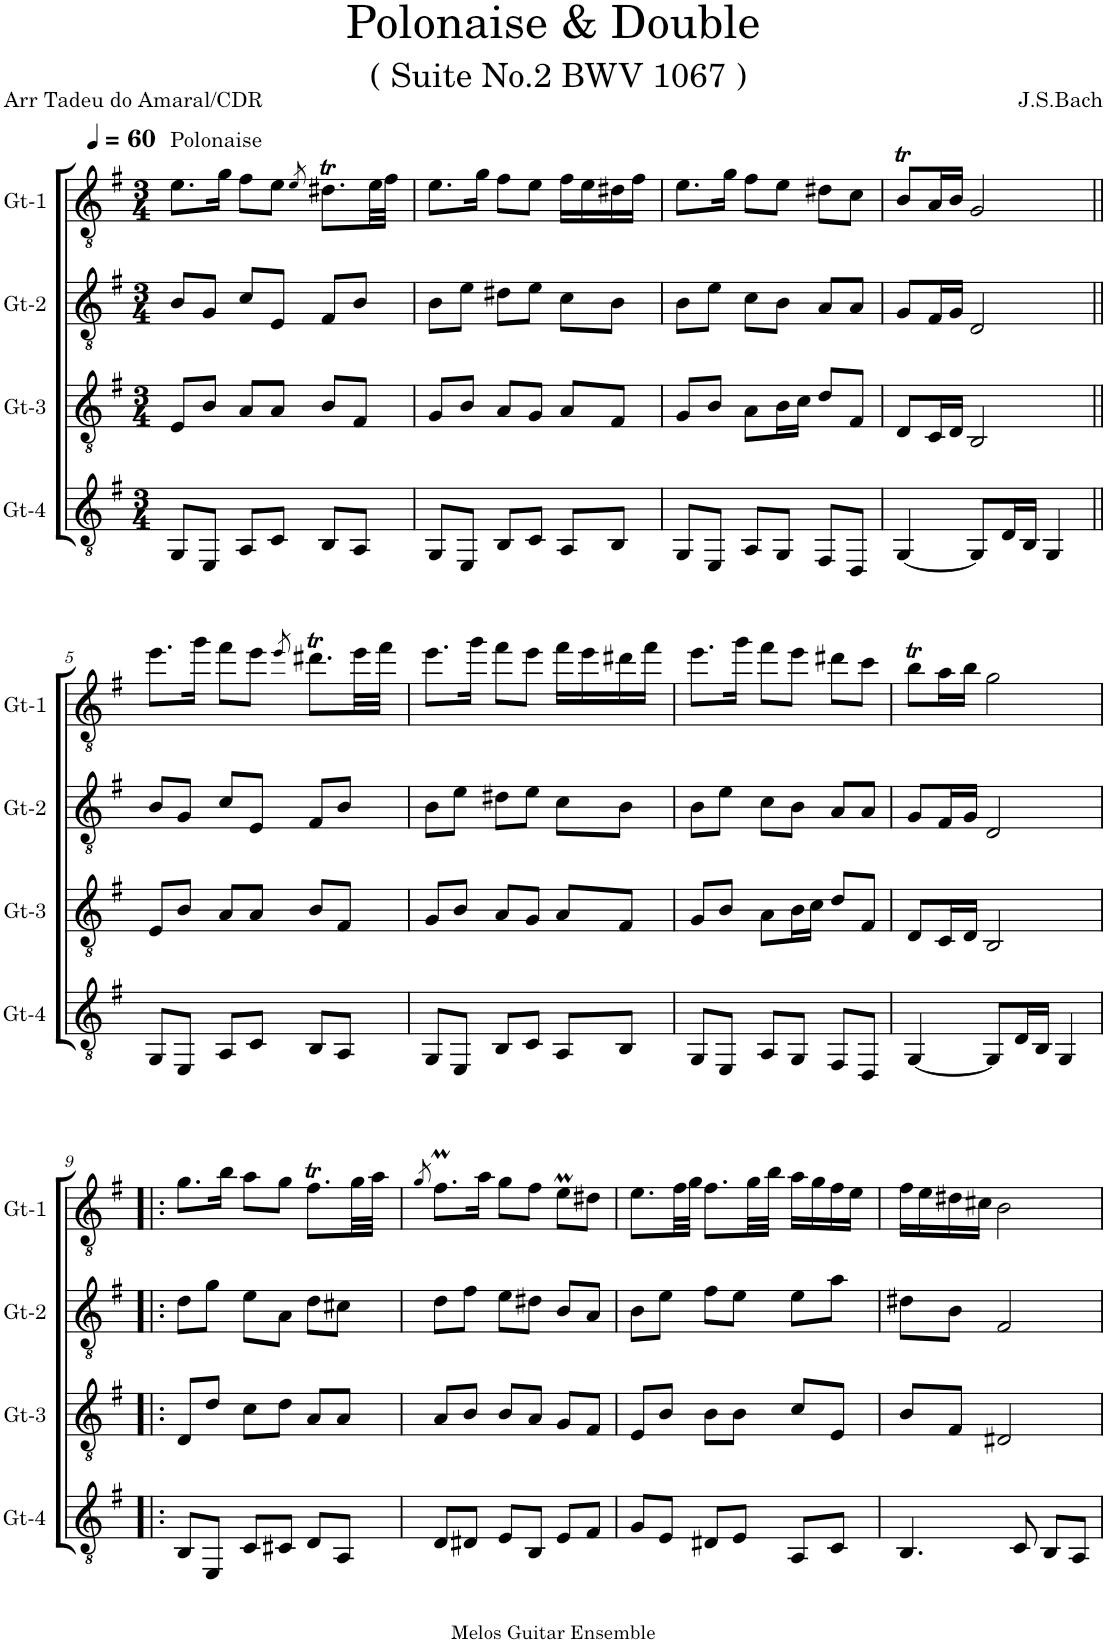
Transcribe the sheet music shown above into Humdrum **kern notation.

**kern	**kern	**kern	**kern
*part4	*part3	*part2	*part1
*staff4	*staff3	*staff2	*staff1
*I"Gt-4	*I"Gt-3	*I"Gt-2	*I"Gt-1
*I'Gt-4	*I'Gt-3	*I'Gt-2	*I'Gt-1
*clefGv2	*clefGv2	*clefGv2	*clefGv2
*k[f#]	*k[f#]	*k[f#]	*k[f#]
*M3/4	*M3/4	*M3/4	*M3/4
*MM60	*MM60	*MM60	*MM60
=1	=1	=1	=1
!	!	!	!LO:TX:a:t=Polonaise
8GG/L	8E/L	8B/L	8.e\L
8EE/J	8B/J	8G/J	.
.	.	.	16g\Jk
8AA/L	8A/L	8c/L	8f#\L
8C/J	8A/J	8E/J	8e\J
.	.	.	8qe/
8BB/L	8B/L	8F#/L	8.d#Xt\L
8AA/J	8F#/J	8B/J	.
.	.	.	32e\LL
.	.	.	32f#\JJJ
=2	=2	=2	=2
8GG/L	8G/L	8B\L	8.e\L
8EE/J	8B/J	8e\J	.
.	.	.	16g\Jk
8BB/L	8A/L	8d#X\L	8f#\L
8C/J	8G/J	8e\J	8e\J
8AA/L	8A/L	8c\L	16f#\LL
.	.	.	16e\
8BB/J	8F#/J	8B\J	16d#X\
.	.	.	16f#\JJ
=3	=3	=3	=3
8GG/L	8G/L	8B\L	8.e\L
8EE/J	8B/J	8e\J	.
.	.	.	16g\Jk
8AA/L	8A\L	8c\L	8f#\L
8GG/J	16B\L	8B\J	8e\J
.	16c\JJ	.	.
8FF#/L	8d/L	8A/L	8d#X\L
8DD/J	8F#/J	8A/J	8c\J
=4	=4	=4	=4
[4GG/	8D/L	8G/L	8Bt/L
.	16C/L	16F#/L	16A/L
.	16D/JJ	16G/JJ	16B/JJ
8GG/L]	2BB/	2D/	2G/
16D/L	.	.	.
16BB/JJ	.	.	.
4GG/	.	.	.
!!LO:LB:g=z
=5||	=5||	=5||	=5||
8GG/L	8E/L	8B/L	8.ee\L
8EE/J	8B/J	8G/J	.
.	.	.	16gg\Jk
8AA/L	8A/L	8c/L	8ff#\L
8C/J	8A/J	8E/J	8ee\J
.	.	.	8qee/
8BB/L	8B/L	8F#/L	8.dd#Xt\L
8AA/J	8F#/J	8B/J	.
.	.	.	32ee\LL
.	.	.	32ff#\JJJ
=6	=6	=6	=6
8GG/L	8G/L	8B\L	8.ee\L
8EE/J	8B/J	8e\J	.
.	.	.	16gg\Jk
8BB/L	8A/L	8d#X\L	8ff#\L
8C/J	8G/J	8e\J	8ee\J
8AA/L	8A/L	8c\L	16ff#\LL
.	.	.	16ee\
8BB/J	8F#/J	8B\J	16dd#X\
.	.	.	16ff#\JJ
=7	=7	=7	=7
8GG/L	8G/L	8B\L	8.ee\L
8EE/J	8B/J	8e\J	.
.	.	.	16gg\Jk
8AA/L	8A\L	8c\L	8ff#\L
8GG/J	16B\L	8B\J	8ee\J
.	16c\JJ	.	.
8FF#/L	8d/L	8A/L	8dd#X\L
8DD/J	8F#/J	8A/J	8cc\J
=8	=8	=8	=8
[4GG/	8D/L	8G/L	8bt\L
.	16C/L	16F#/L	16a\L
.	16D/JJ	16G/JJ	16b\JJ
8GG/L]	2BB/	2D/	2g\
16D/L	.	.	.
16BB/JJ	.	.	.
4GG/	.	.	.
!!LO:LB:g=z
=9!|:	=9!|:	=9!|:	=9!|:
8BB/L	8D/L	8d\L	8.g\L
8EE/J	8d/J	8g\J	.
.	.	.	16b\Jk
8C/L	8c\L	8e\L	8a\L
8C#X/J	8d\J	8A\J	8g\J
8D/L	8A/L	8d\L	8.f#t\L
8AA/J	8A/J	8c#X\J	.
.	.	.	32g\LL
.	.	.	32a\JJJ
=10	=10	=10	=10
.	.	.	8qg/
8D/L	8A/L	8d\L	8.f#m\L
8D#X/J	8B/J	8f#\J	.
.	.	.	16a\Jk
8E/L	8B/L	8e\L	8g\L
8BB/J	8A/J	8d#X\J	8f#\J
8E/L	8G/L	8B/L	8eM\L
8F#/J	8F#/J	8A/J	8d#X\J
=11	=11	=11	=11
8G/L	8E/L	8B\L	8.e\L
8E/J	8B/J	8e\J	.
.	.	.	32f#\LL
.	.	.	32g\JJJ
8D#X/L	8B\L	8f#\L	8.f#\L
8E/J	8B\J	8e\J	.
.	.	.	32g\LL
.	.	.	32b\JJJ
8AA/L	8c/L	8e\L	16a\LL
.	.	.	16g\
8C/J	8E/J	8a\J	16f#\
.	.	.	16e\JJ
=12	=12	=12	=12
4.BB/	8B/L	8d#X\L	16f#\LL
.	.	.	16e\
.	8F#/J	8B\J	16d#X\
.	.	.	16c#X\JJ
.	2D#X/	2F#/	2B\
8C/	.	.	.
8BB/L	.	.	.
8AA/J	.	.	.
=	=	=	=
*-	*-	*-	*-
